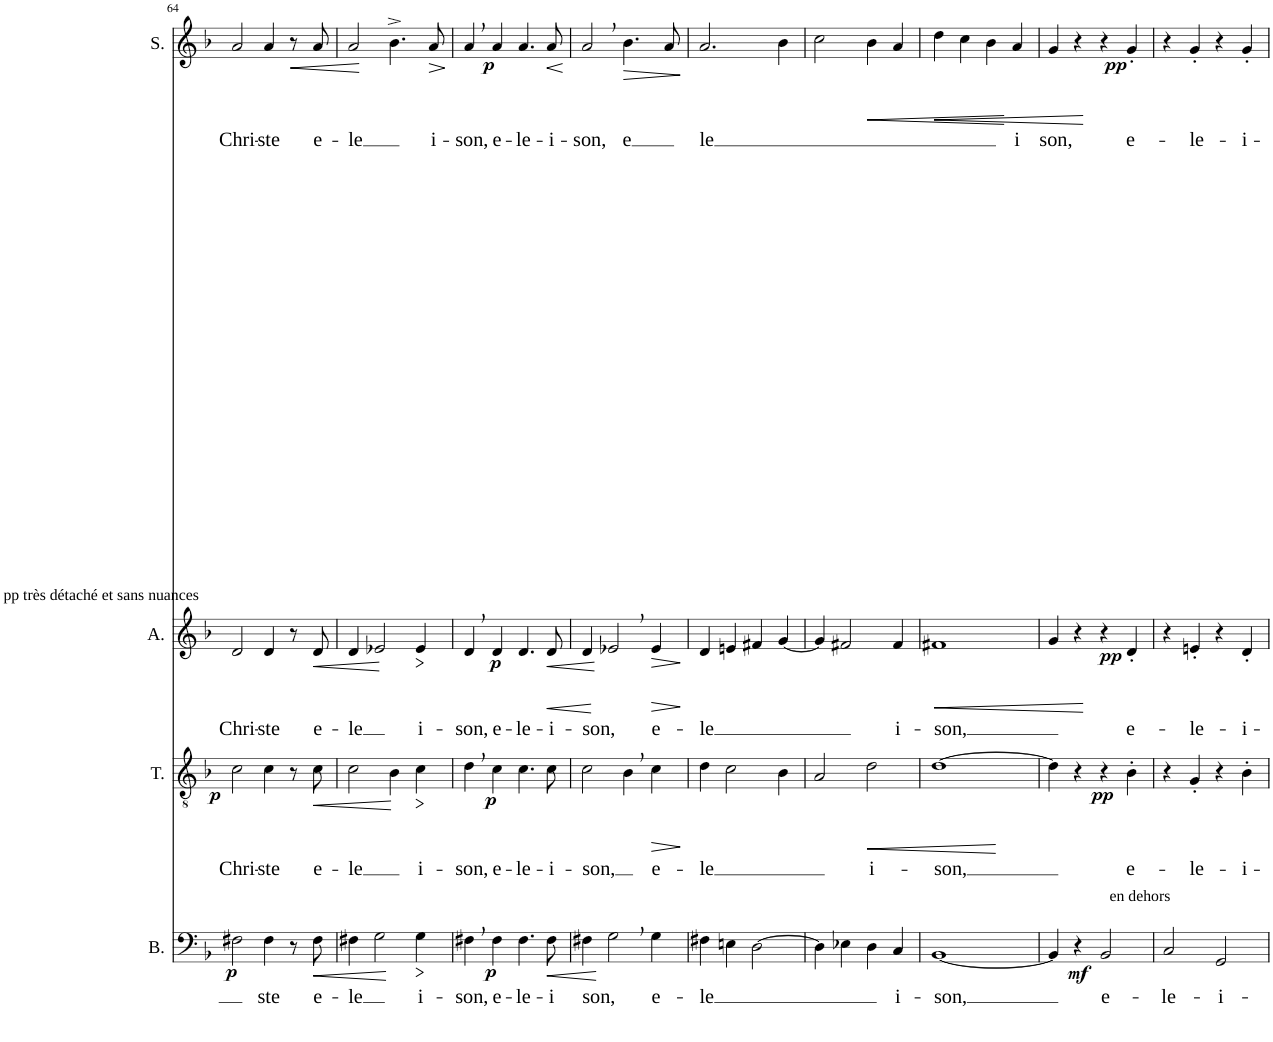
**kern	**text	**dynam	**kern	**text	**dynam	**kern	**text	**dynam	**kern	**text	**dynam
*part4	*part4	*part4	*part3	*part3	*part3	*part2	*part2	*part2	*part1	*part1	*part1
*staff4	*staff4	*staff4	*staff3	*staff3	*staff3	*staff2	*staff2	*staff2	*staff1	*staff1	*staff1
*I"Bass	*	*	*I"Tenor	*	*	*I"Alto	*	*	*I"Soprano	*	*
*I'B.	*	*	*I'T.	*	*	*I'A.	*	*	*I'S.	*	*
!!LO:PB:g=z
*clefF4	*	*	*clefGv2	*	*	*clefG2	*	*	*clefG2	*	*
*k[b-]	*	*	*k[b-]	*	*	*k[b-]	*	*	*k[b-]	*	*
*M4/4	*	*	*M4/4	*	*	*M4/4	*	*	*M4/4	*	*
*met(c)	*	*	*met(c)	*	*	*met(c)	*	*	*met(c)	*	*
=64	=64	=64	=64	=64	=64	=64	=64	=64	=64	=64	=64
!	!	!LO:DY:b	!	!LO:LY:b	!LO:DY:b	!	!LO:LY:b	!	!	!LO:LY:b	!
2F#X\	.	p	2c\	Chri-	p	2d/	Chri-	.	2a/	Chri-	.
!	!LO:LY:b	!	!	!LO:LY:b	!	!	!LO:LY:b	!	!	!LO:LY:b	!
4F#\	ste	.	4c\	-ste	.	4d/	-ste	.	4a/	-ste	.
!	!	!	!	!	!	!	!	!	!	!	!LO:HP:b
8r	.	.	8r	.	.	8r	.	.	8r	.	<
!	!LO:LY:b	!LO:HP:b	!	!LO:LY:b	!LO:HP:b	!	!LO:LY:b	!LO:HP:b	!	!LO:LY:b	!
8F#\	e-	<	8c\	e-	<	8d/	e-	<	8a/	e-	.
.	.	[	.	.	[	.	.	[	.	.	[
=65	=65	=65	=65	=65	=65	=65	=65	=65	=65	=65	=65
!	!LO:LY:b	!	!	!LO:LY:b	!	!	!LO:LY:b	!	!	!LO:LY:b	!
4F#X\	-le	.	2c\	-le	.	4d/	-le	.	2a/	-le	.
2G\	.	.	.	.	.	2e-X/	.	.	.	.	.
.	.	.	4B-\	.	.	.	.	.	4.b-^\	.	.
!	!LO:LY:b	!LO:HP:b	!	!LO:LY:b	!LO:HP:b	!	!LO:LY:b	!LO:HP:b	!	!	!
4G\	i-	>	4c\	i-	>	4e-/	i-	>	.	.	.
!	!	!	!	!	!	!	!	!	!	!LO:LY:b	!LO:HP:b
.	.	.	.	.	.	.	.	.	8a/	i-	>
.	.	]	.	.	]	.	.	]	.	.	]
=66	=66	=66	=66	=66	=66	=66	=66	=66	=66	=66	=66
!	!LO:LY:b	!	!	!LO:LY:b	!	!	!LO:LY:b	!	!	!LO:LY:b	!
4F#X,\	-son,	.	4d,\	-son,	.	4d,/	-son,	.	4a,/	-son,	.
!	!LO:LY:b	!LO:DY:b	!	!LO:LY:b	!LO:DY:b	!	!LO:LY:b	!LO:DY:b	!	!LO:LY:b	!LO:DY:b
4F#\	e-	p	4c\	e-	p	4d/	e-	p	4a/	e-	p
!	!LO:LY:b	!	!	!LO:LY:b	!	!	!LO:LY:b	!	!	!LO:LY:b	!
4.F#\	-le-	.	4.c\	-le-	.	4.d/	-le-	.	4.a/	-le-	.
!	!LO:LY:b	!LO:HP:b	!	!LO:LY:b	!	!	!LO:LY:b	!LO:HP:b	!	!	!
!	!	!	!	!	!	!	!	!LO:HP:n=1:b	!	!LO:LY:b	!LO:HP:b
8F#\	i	<	8c\	-i-	.	8d/	-i-	< <	8a/	-i-	<
.	.	[	.	.	.	.	.	[	.	.	[
=67	=67	=67	=67	=67	=67	=67	=67	=67	=67	=67	=67
!	!LO:LY:b	!	!	!LO:LY:b	!	!	!LO:LY:b	!	!	!LO:LY:b	!
4F#X\	son,	.	2c\	son,	.	4d/	-son,	.	2a,/	-son,	.
2G,\	.	.	.	.	.	2e-X,/	.	[	.	.	.
!	!	!	!	!	!	!	!	!	!	!LO:LY:b	!LO:HP:b
.	.	.	4B-,\	.	.	.	.	.	4.b-\	-e	>
!	!LO:LY:b	!	!	!LO:LY:b	!LO:HP:b	!	!LO:LY:b	!LO:HP:b	!	!	!
!	!	!	!	!	!	!	!	!LO:HP:n=1:b	!	!	!
4G\	e-	.	4c\	e-	>	4e-/	e-	> >	.	.	.
.	.	.	.	.	.	.	.	.	8a/	.	.
.	.	.	.	.	]	.	.	]	.	.	]
=68	=68	=68	=68	=68	=68	=68	=68	=68	=68	=68	=68
!	!LO:LY:b	!	!	!LO:LY:b	!	!	!LO:LY:b	!	!	!LO:LY:b	!
4F#X\	-le	.	4d\	-le	.	4d/	-le	.	2.a/	le	.
4En\	.	.	2c\	.	.	4en/	.	]	.	.	.
[2D\	.	.	.	.	.	4f#X/	.	.	.	.	.
.	.	.	4B-\	.	.	[4g/	.	.	4b-\	.	.
=69	=69	=69	=69	=69	=69	=69	=69	=69	=69	=69	=69
4D\]	.	.	2A/	.	.	4g/]	.	.	2cc\	.	.
4E-X\	.	.	.	.	.	2f#X/	.	.	.	.	.
!	!	!	!	!LO:LY:b	!LO:HP:b	!	!	!	!	!	!LO:HP:b
4D\	.	.	2d\	i-	<	.	.	.	4b-\	.	<
!	!LO:LY:b	!	!	!	!	!	!LO:LY:b	!	!	!	!
4C/	i-	.	.	.	.	4f#/	i-	.	4a/	.	.
.	.	.	.	.	[	.	.	.	.	.	[
=70	=70	=70	=70	=70	=70	=70	=70	=70	=70	=70	=70
!	!LO:LY:b	!	!	!LO:LY:b	!	!	!LO:LY:b	!LO:HP:b	!	!	!LO:HP:b
[1BB-	-son,	.	[1d	-son,	.	1f#X	-son,	<	4dd\	.	<
.	.	.	.	.	.	.	.	.	4cc\	.	.
.	.	.	.	.	.	.	.	.	4b-\	.	.
!	!	!	!	!	!	!	!	!	!	!LO:LY:b	!
.	.	.	.	.	.	.	.	.	4a/	i	.
.	.	.	.	.	.	.	.	[	.	.	[
=71	=71	=71	=71	=71	=71	=71	=71	=71	=71	=71	=71
!	!	!	!	!	!	!	!	!	!	!LO:LY:b	!
4BB-/]	.	.	4d\]	.	.	4g/	.	.	4g/	-son,	.
!	!	!LO:DY:b	!	!	!	!	!	!	!	!	!
4r	.	mf	4r	.	.	4r	.	.	4r	.	.
!LO:TX:a:t=en dehors	!	!	!	!	!	!	!	!	!	!	!
!	!LO:LY:b	!	!	!	!LO:DY:b	!	!	!LO:DY:b	!	!	!LO:DY:b
2BB-/	e-	.	4r	.	pp	4r	.	pp	4r	.	pp
!	!	!	!	!	!	!	!	!	!LO:TX:b:t=pp très détaché et sans nuances	!	!
!	!	!	!	!LO:LY:b	!	!	!LO:LY:b	!	!	!LO:LY:b	!
.	.	.	4B-'\	e-	.	4d'/	e-	.	4g'/	e-	.
=72	=72	=72	=72	=72	=72	=72	=72	=72	=72	=72	=72
!	!LO:LY:b	!	!	!	!	!	!	!	!	!	!
2C/	-le-	.	4r	.	.	4r	.	.	4r	.	.
!	!	!	!	!LO:LY:b	!	!	!LO:LY:b	!	!	!LO:LY:b	!
.	.	.	4G'/	-le-	.	4en'/	-le-	.	4g'/	-le-	.
!	!LO:LY:b	!	!	!	!	!	!	!	!	!	!
2GG/	-i-	.	4r	.	.	4r	.	.	4r	.	.
!	!	!	!	!LO:LY:b	!	!	!LO:LY:b	!	!	!LO:LY:b	!
.	.	.	4B-'\	-i-	.	4d'/	-i-	.	4g'/	-i-	.
=	=	=	=	=	=	=	=	=	=	=	=
*-	*-	*-	*-	*-	*-	*-	*-	*-	*-	*-	*-
